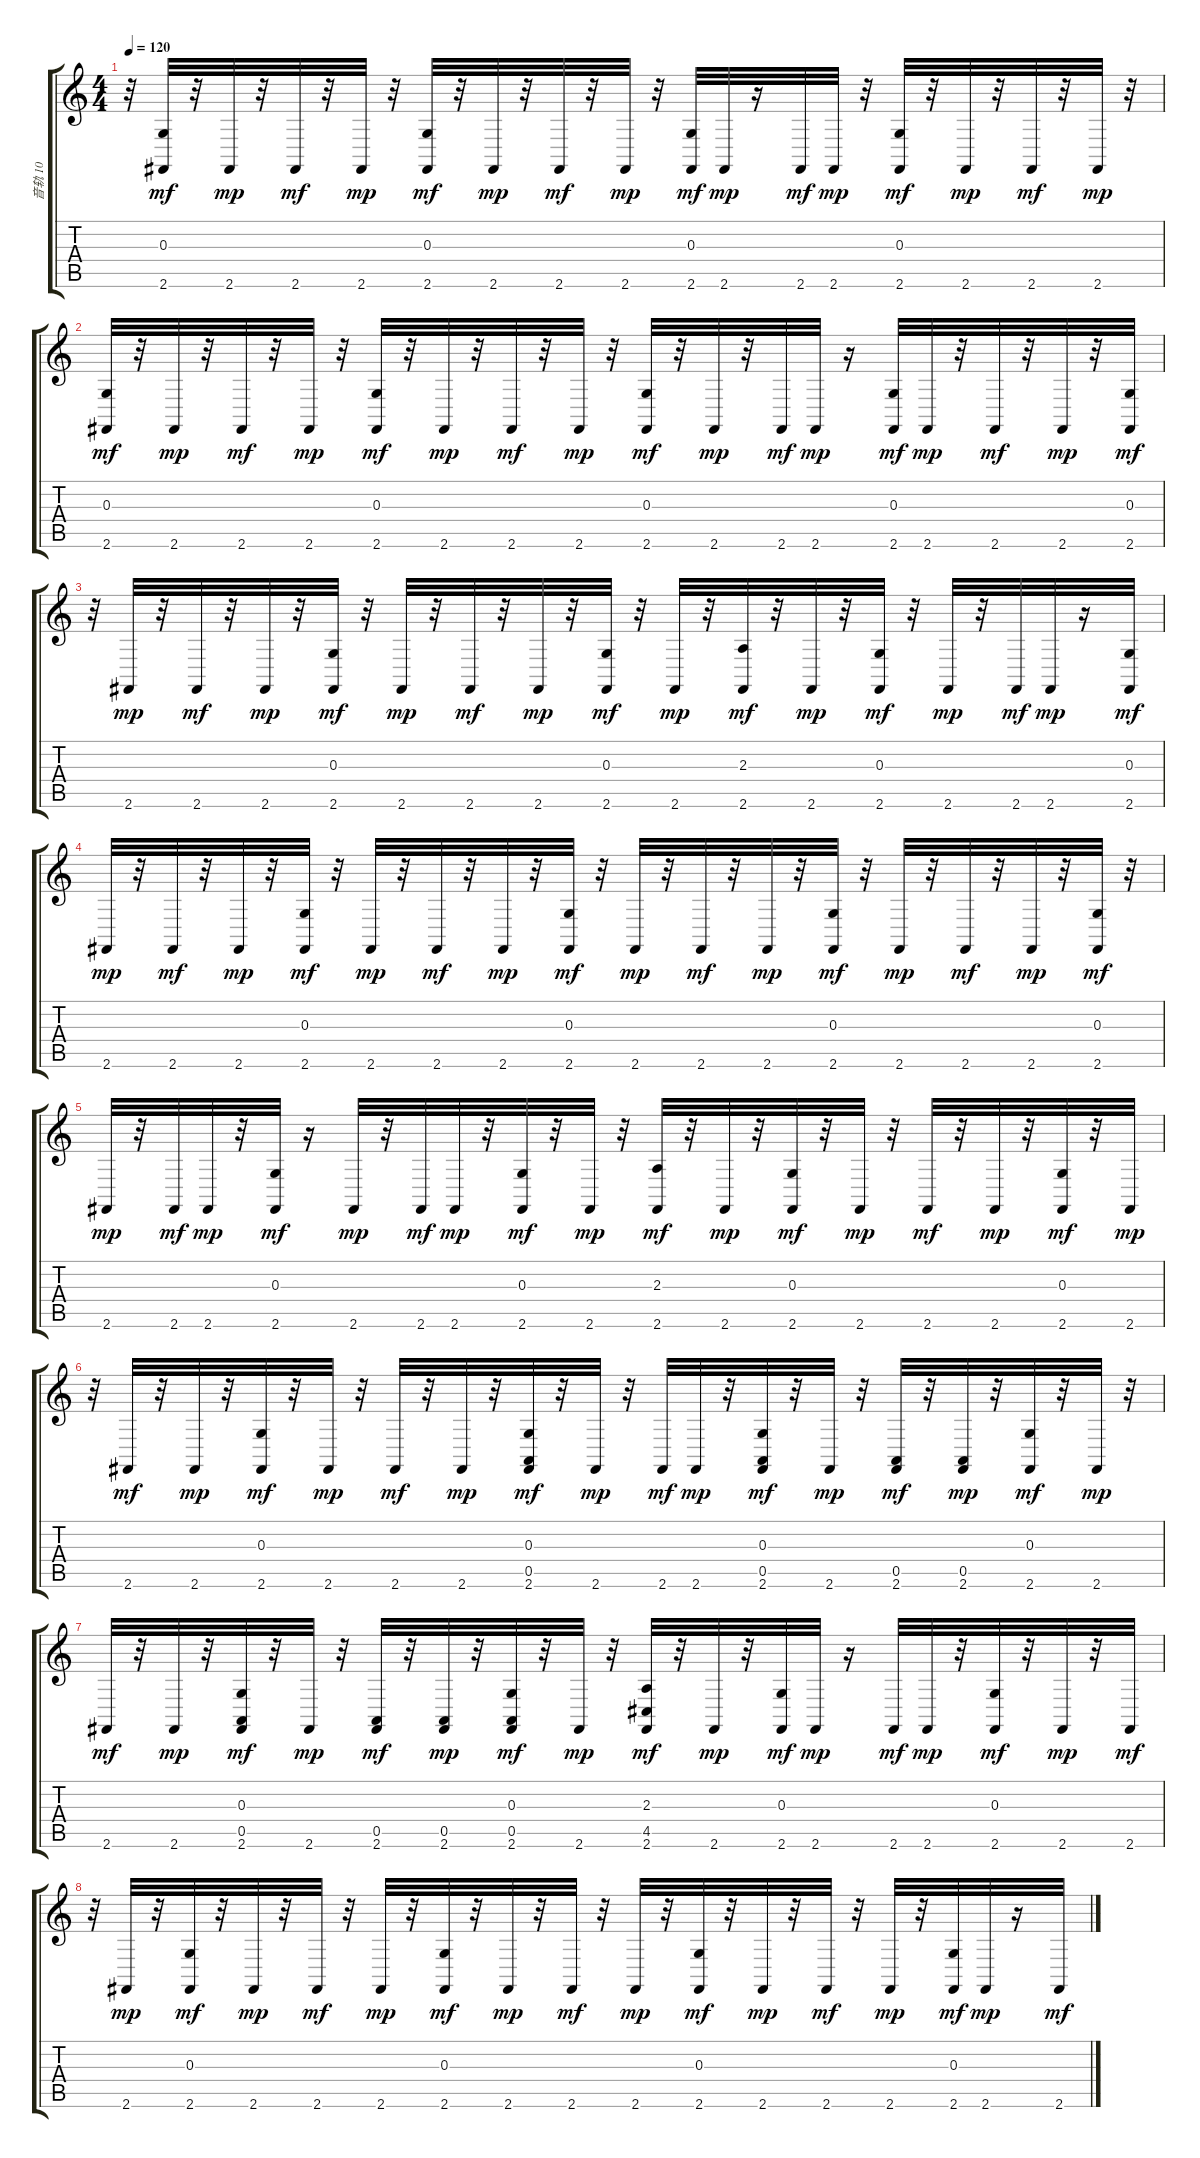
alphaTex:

\track ("音轨 10" "音轨 10") {instrument acousticgrandpiano}
\staff {score tabs}
\tuning (E4 B3 G3 D3 A2 E2) {hide}
\ts (4 4)
\tempo 120
\clef g2
\ks c
r.32{dy mp} (0.3 2.6).32{dy mf} r.32 2.6.32{dy mp} r.32 2.6.32{dy mf} r.32 2.6.32{dy mp} r.32 (0.3 2.6).32{dy mf} r.32 2.6.32{dy mp} r.32 2.6.32{dy mf} r.32 2.6.32{dy mp} r.32 (0.3 2.6).32{dy mf} 2.6.32{dy mp} r.16 2.6.32{dy mf} 2.6.32{dy mp} r.32 (0.3 2.6).32{dy mf} r.32 2.6.32{dy mp} r.32 2.6.32{dy mf} r.32 2.6.32{dy mp} r.32 |
(0.3 2.6).32{dy mf} r.32 2.6.32{dy mp} r.32 2.6.32{dy mf} r.32 2.6.32{dy mp} r.32 (0.3 2.6).32{dy mf} r.32 2.6.32{dy mp} r.32 2.6.32{dy mf} r.32 2.6.32{dy mp} r.32 (0.3 2.6).32{dy mf} r.32 2.6.32{dy mp} r.32 2.6.32{dy mf} 2.6.32{dy mp} r.16 (0.3 2.6).32{dy mf} 2.6.32{dy mp} r.32 2.6.32{dy mf} r.32 2.6.32{dy mp} r.32 (0.3 2.6).32{dy mf} |
r.32 2.6.32{dy mp} r.32 2.6.32{dy mf} r.32 2.6.32{dy mp} r.32 (0.3 2.6).32{dy mf} r.32 2.6.32{dy mp} r.32 2.6.32{dy mf} r.32 2.6.32{dy mp} r.32 (0.3 2.6).32{dy mf} r.32 2.6.32{dy mp} r.32 (2.3 2.6).32{dy mf} r.32 2.6.32{dy mp} r.32 (0.3 2.6).32{dy mf} r.32 2.6.32{dy mp} r.32 2.6.32{dy mf} 2.6.32{dy mp} r.16 (0.3 2.6).32{dy mf} |
2.6.32{dy mp} r.32 2.6.32{dy mf} r.32 2.6.32{dy mp} r.32 (0.3 2.6).32{dy mf} r.32 2.6.32{dy mp} r.32 2.6.32{dy mf} r.32 2.6.32{dy mp} r.32 (0.3 2.6).32{dy mf} r.32 2.6.32{dy mp} r.32 2.6.32{dy mf} r.32 2.6.32{dy mp} r.32 (0.3 2.6).32{dy mf} r.32 2.6.32{dy mp} r.32 2.6.32{dy mf} r.32 2.6.32{dy mp} r.32 (0.3 2.6).32{dy mf} r.32 |
2.6.32{dy mp} r.32 2.6.32{dy mf} 2.6.32{dy mp} r.32 (0.3 2.6).32{dy mf} r.16 2.6.32{dy mp} r.32 2.6.32{dy mf} 2.6.32{dy mp} r.32 (0.3 2.6).32{dy mf} r.32 2.6.32{dy mp} r.32 (2.3 2.6).32{dy mf} r.32 2.6.32{dy mp} r.32 (0.3 2.6).32{dy mf} r.32 2.6.32{dy mp} r.32 2.6.32{dy mf} r.32 2.6.32{dy mp} r.32 (0.3 2.6).32{dy mf} r.32 2.6.32{dy mp} |
r.32 2.6.32{dy mf} r.32 2.6.32{dy mp} r.32 (0.3 2.6).32{dy mf} r.32 2.6.32{dy mp} r.32 2.6.32{dy mf} r.32 2.6.32{dy mp} r.32 (0.3 0.5 2.6).32{dy mf} r.32 2.6.32{dy mp} r.32 2.6.32{dy mf} 2.6.32{dy mp} r.32 (0.3 0.5 2.6).32{dy mf} r.32 2.6.32{dy mp} r.32 (0.5 2.6).32{dy mf} r.32 (0.5 2.6).32{dy mp} r.32 (0.3 2.6).32{dy mf} r.32 2.6.32{dy mp} r.32 |
2.6.32{dy mf} r.32 2.6.32{dy mp} r.32 (0.3 0.5 2.6).32{dy mf} r.32 2.6.32{dy mp} r.32 (0.5 2.6).32{dy mf} r.32 (0.5 2.6).32{dy mp} r.32 (0.3 0.5 2.6).32{dy mf} r.32 2.6.32{dy mp} r.32 (2.3 4.5 2.6).32{dy mf} r.32 2.6.32{dy mp} r.32 (0.3 2.6).32{dy mf} 2.6.32{dy mp} r.16 2.6.32{dy mf} 2.6.32{dy mp} r.32 (0.3 2.6).32{dy mf} r.32 2.6.32{dy mp} r.32 2.6.32{dy mf} |
r.32 2.6.32{dy mp} r.32 (0.3 2.6).32{dy mf} r.32 2.6.32{dy mp} r.32 2.6.32{dy mf} r.32 2.6.32{dy mp} r.32 (0.3 2.6).32{dy mf} r.32 2.6.32{dy mp} r.32 2.6.32{dy mf} r.32 2.6.32{dy mp} r.32 (0.3 2.6).32{dy mf} r.32 2.6.32{dy mp} r.32 2.6.32{dy mf} r.32 2.6.32{dy mp} r.32 (0.3 2.6).32{dy mf} 2.6.32{dy mp} r.16 2.6.32{dy mf}
